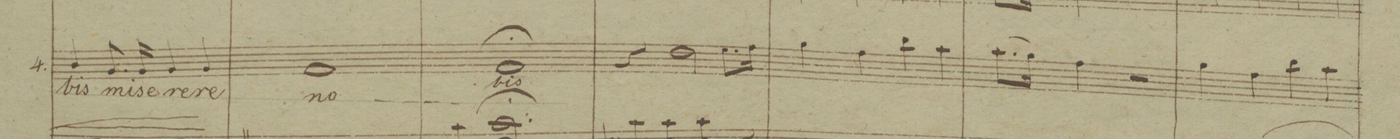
**kern	**text	**dynam
*I"Baſso	*	*
*clefF4	*	*
*k[b-]	*	*
*met(c|)	*	*
*M2/2	*	*
4D\	-bis	.
8.BB-/	mi-	.
16BB-/	-se-	.
4BB-/	-re-	.
4BB-/	-re	.
=71	=71	=71
1AA	no-	.
=72	=72	=72
1AA;	-bis	.
=73	=73	=73
4r	.	.
2F\	.	.
8.G\L	.	.
16A\Jk	.	.
=74	=74	=74
4B-\	.	.
4A\	.	.
4d\	.	.
4c\	.	.
=75	=75	=75
(8.c\L	.	.
16B-\Jk)	.	.
4A\	.	.
2r	.	.
=76	=76	=76
4B-\	.	.
4A\	.	.
4d\	.	.
4c\	.	.
=77	=77	=77
*-	*-	*-
